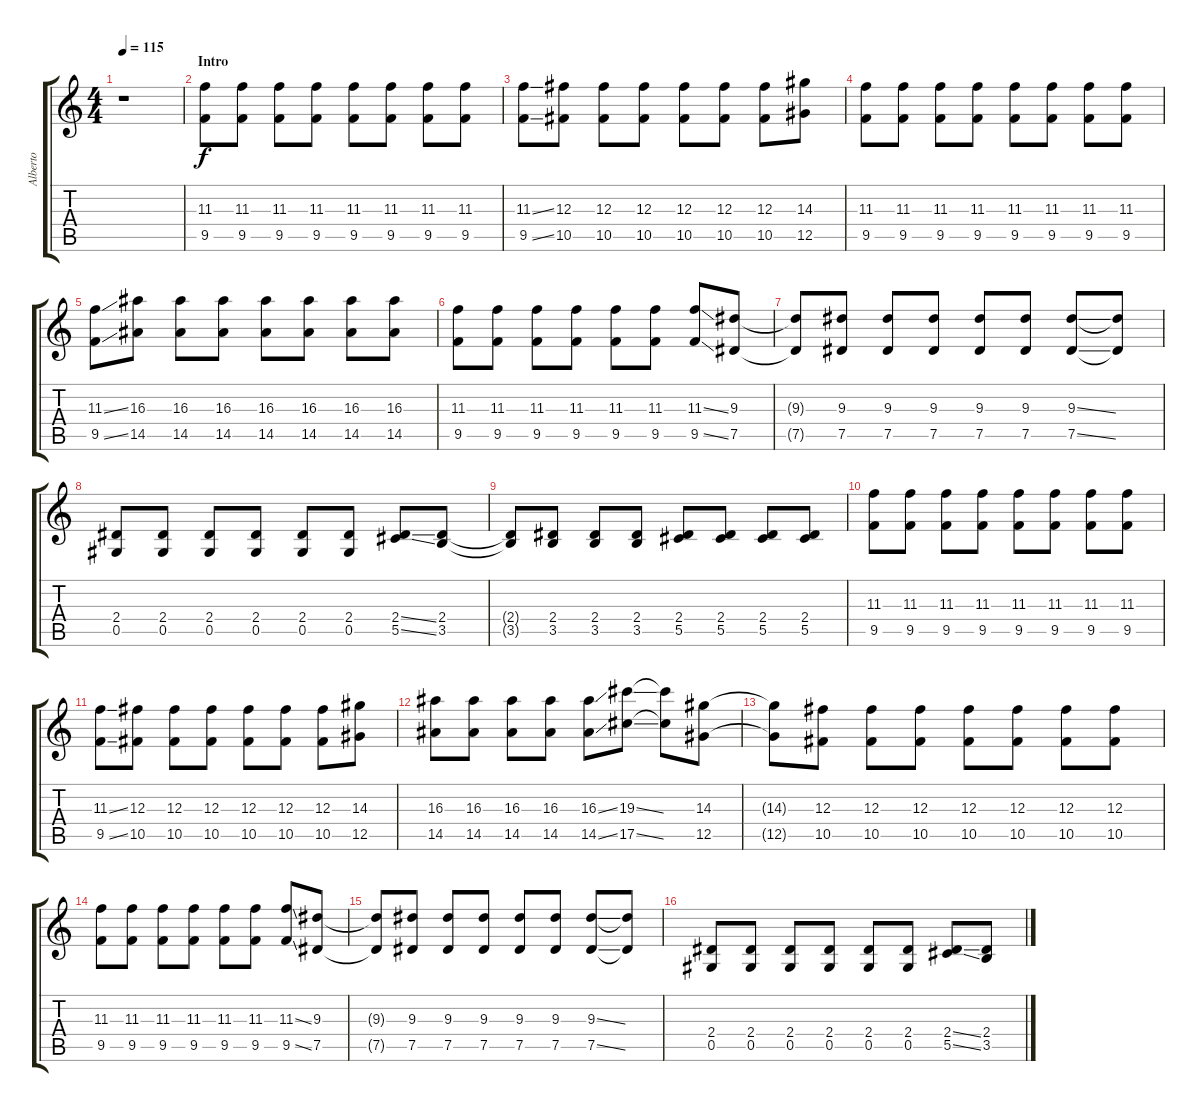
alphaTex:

\track ("Alberto" "Alberto") {instrument distortionguitar}
\staff {score tabs}
\tuning (Eb4 Bb3 Gb3 Db3 Ab2 Eb2) {hide}
\ts (4 4)
\tempo 115
\clef g2
\ks c
r.1{dy f instrument distortionguitar} |
\section ("" "Intro")
(11.3 9.5).8 (11.3 9.5).8 (11.3 9.5).8 (11.3 9.5).8 (11.3 9.5).8 (11.3 9.5).8 (11.3 9.5).8 (11.3 9.5).8 |
(11.3{ss} 9.5{ss}).8 (12.3 10.5).8 (12.3 10.5).8 (12.3 10.5).8 (12.3 10.5).8 (12.3 10.5).8 (12.3 10.5).8 (14.3 12.5).8 |
(11.3 9.5).8 (11.3 9.5).8 (11.3 9.5).8 (11.3 9.5).8 (11.3 9.5).8 (11.3 9.5).8 (11.3 9.5).8 (11.3 9.5).8 |
(11.3{ss} 9.5{ss}).8 (16.3 14.5).8 (16.3 14.5).8 (16.3 14.5).8 (16.3 14.5).8 (16.3 14.5).8 (16.3 14.5).8 (16.3 14.5).8 |
(11.3 9.5).8 (11.3 9.5).8 (11.3 9.5).8 (11.3 9.5).8 (11.3 9.5).8 (11.3 9.5).8 (11.3{ss} 9.5{ss}).8 (9.3 7.5).8 |
(9.3{t} 7.5{t}).8 (9.3 7.5).8 (9.3 7.5).8 (9.3 7.5).8 (9.3 7.5).8 (9.3 7.5).8 (9.3{ss} 7.5{ss}).8 (9.3{t} 7.5{t}).8 |
(2.4 0.5).8 (2.4 0.5).8 (2.4 0.5).8 (2.4 0.5).8 (2.4 0.5).8 (2.4 0.5).8 (2.4{ss} 5.5{ss}).8 (2.4 3.5).8 |
(2.4{t} 3.5{t}).8 (2.4 3.5).8 (2.4 3.5).8 (2.4 3.5).8 (2.4 5.5).8 (2.4 5.5).8 (2.4 5.5).8 (2.4 5.5).8 |
(11.3 9.5).8 (11.3 9.5).8 (11.3 9.5).8 (11.3 9.5).8 (11.3 9.5).8 (11.3 9.5).8 (11.3 9.5).8 (11.3 9.5).8 |
(11.3{ss} 9.5{ss}).8 (12.3 10.5).8 (12.3 10.5).8 (12.3 10.5).8 (12.3 10.5).8 (12.3 10.5).8 (12.3 10.5).8 (14.3 12.5).8 |
(16.3 14.5).8 (16.3 14.5).8 (16.3 14.5).8 (16.3 14.5).8 (16.3{ss} 14.5{ss}).8 (19.3{ss} 17.5{ss}).8 (19.3{t} 17.5{t}).8 (14.3 12.5).8 |
(14.3{t} 12.5{t}).8 (12.3 10.5).8 (12.3 10.5).8 (12.3 10.5).8 (12.3 10.5).8 (12.3 10.5).8 (12.3 10.5).8 (12.3 10.5).8 |
(11.3 9.5).8 (11.3 9.5).8 (11.3 9.5).8 (11.3 9.5).8 (11.3 9.5).8 (11.3 9.5).8 (11.3{ss} 9.5{ss}).8 (9.3 7.5).8 |
(9.3{t} 7.5{t}).8 (9.3 7.5).8 (9.3 7.5).8 (9.3 7.5).8 (9.3 7.5).8 (9.3 7.5).8 (9.3{ss} 7.5{ss}).8 (9.3{t} 7.5{t}).8 |
(2.4 0.5).8 (2.4 0.5).8 (2.4 0.5).8 (2.4 0.5).8 (2.4 0.5).8 (2.4 0.5).8 (2.4{ss} 5.5{ss}).8 (2.4 3.5).8
